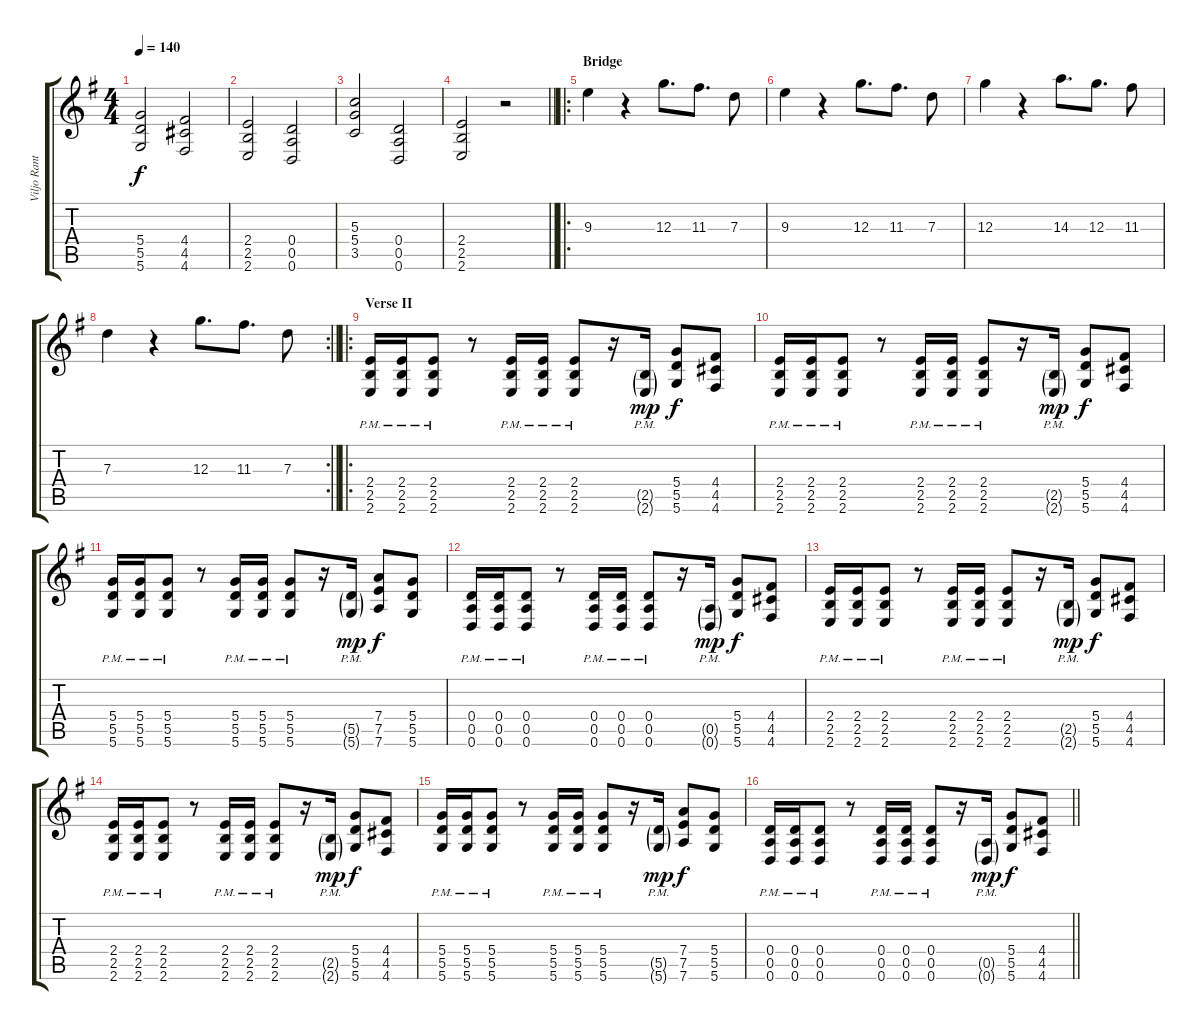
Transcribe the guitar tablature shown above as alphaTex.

\track ("Viljo Rantanen" "Viljo Rant") {instrument distortionguitar}
\staff {score tabs}
\tuning (E4 B3 G3 D3 A2 D2) {hide}
\ts (4 4)
\tempo 140
\clef g2
\ks eminor
(5.4 5.5 5.6).2{dy f} (4.4 4.5 4.6).2 |
(2.4 2.5 2.6).2 (0.4 0.5 0.6).2 |
(5.3 5.4 3.5).2 (0.4 0.5 0.6).2 |
\barLineRight lightlight
(2.4 2.5 2.6).2 r.2 |
\ro
\section ("" "Bridge")
9.3.4 r.4 12.3.8{d} 11.3.8{d} 7.3.8 |
9.3.4 r.4 12.3.8{d} 11.3.8{d} 7.3.8 |
12.3.4 r.4 14.3.8{d} 12.3.8{d} 11.3.8 |
\rc 2
\barLineRight lightlight
7.3.4 r.4 12.3.8{d} 11.3.8{d} 7.3.8 |
\ro
\section ("" "Verse II")
(2.4{pm} 2.5{pm} 2.6{pm}).16 (2.4{pm} 2.5{pm} 2.6{pm}).16 (2.4{pm} 2.5{pm} 2.6{pm}).8 r.8 (2.4{pm} 2.5{pm} 2.6{pm}).16 (2.4{pm} 2.5{pm} 2.6{pm}).16 (2.4{pm} 2.5{pm} 2.6{pm}).8 r.16 (2.5{g pm} 2.6{g pm}).16{dy mp} (5.4 5.5 5.6).8{dy f} (4.4 4.5 4.6).8 |
(2.4{pm} 2.5{pm} 2.6{pm}).16 (2.4{pm} 2.5{pm} 2.6{pm}).16 (2.4{pm} 2.5{pm} 2.6{pm}).8 r.8 (2.4{pm} 2.5{pm} 2.6{pm}).16 (2.4{pm} 2.5{pm} 2.6{pm}).16 (2.4{pm} 2.5{pm} 2.6{pm}).8 r.16 (2.5{g pm} 2.6{g pm}).16{dy mp} (5.4 5.5 5.6).8{dy f} (4.4 4.5 4.6).8 |
(5.4{pm} 5.5{pm} 5.6{pm}).16 (5.4{pm} 5.5{pm} 5.6{pm}).16 (5.4{pm} 5.5{pm} 5.6{pm}).8 r.8 (5.4{pm} 5.5{pm} 5.6{pm}).16 (5.4{pm} 5.5{pm} 5.6{pm}).16 (5.4{pm} 5.5{pm} 5.6{pm}).8 r.16 (5.5{g pm} 5.6{g pm}).16{dy mp} (7.4 7.5 7.6).8{dy f} (5.4 5.5 5.6).8 |
(0.4{pm} 0.5{pm} 0.6{pm}).16 (0.4{pm} 0.5{pm} 0.6{pm}).16 (0.4{pm} 0.5{pm} 0.6{pm}).8 r.8 (0.4{pm} 0.5{pm} 0.6{pm}).16 (0.4{pm} 0.5{pm} 0.6{pm}).16 (0.4{pm} 0.5{pm} 0.6{pm}).8 r.16 (0.5{g pm} 0.6{g pm}).16{dy mp} (5.4 5.5 5.6).8{dy f} (4.4 4.5 4.6).8 |
(2.4{pm} 2.5{pm} 2.6{pm}).16 (2.4{pm} 2.5{pm} 2.6{pm}).16 (2.4{pm} 2.5{pm} 2.6{pm}).8 r.8 (2.4{pm} 2.5{pm} 2.6{pm}).16 (2.4{pm} 2.5{pm} 2.6{pm}).16 (2.4{pm} 2.5{pm} 2.6{pm}).8 r.16 (2.5{g pm} 2.6{g pm}).16{dy mp} (5.4 5.5 5.6).8{dy f} (4.4 4.5 4.6).8 |
(2.4{pm} 2.5{pm} 2.6{pm}).16 (2.4{pm} 2.5{pm} 2.6{pm}).16 (2.4{pm} 2.5{pm} 2.6{pm}).8 r.8 (2.4{pm} 2.5{pm} 2.6{pm}).16 (2.4{pm} 2.5{pm} 2.6{pm}).16 (2.4{pm} 2.5{pm} 2.6{pm}).8 r.16 (2.5{g pm} 2.6{g pm}).16{dy mp} (5.4 5.5 5.6).8{dy f} (4.4 4.5 4.6).8 |
(5.4{pm} 5.5{pm} 5.6{pm}).16 (5.4{pm} 5.5{pm} 5.6{pm}).16 (5.4{pm} 5.5{pm} 5.6{pm}).8 r.8 (5.4{pm} 5.5{pm} 5.6{pm}).16 (5.4{pm} 5.5{pm} 5.6{pm}).16 (5.4{pm} 5.5{pm} 5.6{pm}).8 r.16 (5.5{g pm} 5.6{g pm}).16{dy mp} (7.4 7.5 7.6).8{dy f} (5.4 5.5 5.6).8 |
\barLineRight lightlight
(0.4{pm} 0.5{pm} 0.6{pm}).16 (0.4{pm} 0.5{pm} 0.6{pm}).16 (0.4{pm} 0.5{pm} 0.6{pm}).8 r.8 (0.4{pm} 0.5{pm} 0.6{pm}).16 (0.4{pm} 0.5{pm} 0.6{pm}).16 (0.4{pm} 0.5{pm} 0.6{pm}).8 r.16 (0.5{g pm} 0.6{g pm}).16{dy mp} (5.4 5.5 5.6).8{dy f} (4.4 4.5 4.6).8
